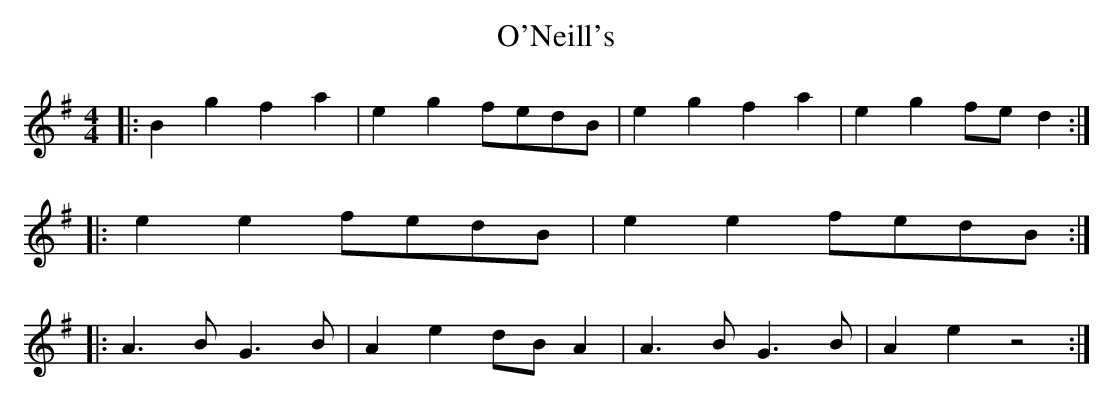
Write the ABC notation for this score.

X:1
T: O'Neill's
M: 4/4
L: 1/8
K: Emin
|:B2 g2 f2 a2|e2 g2 fedB|e2 g2 f2 a2|e2 g2 fe d2:|
|:e2 e2 fedB|e2 e2 fedB:|
|:A3 B G3 B|A2 e2 dB A2|A3 B G3B|A2 e2 z4:|
